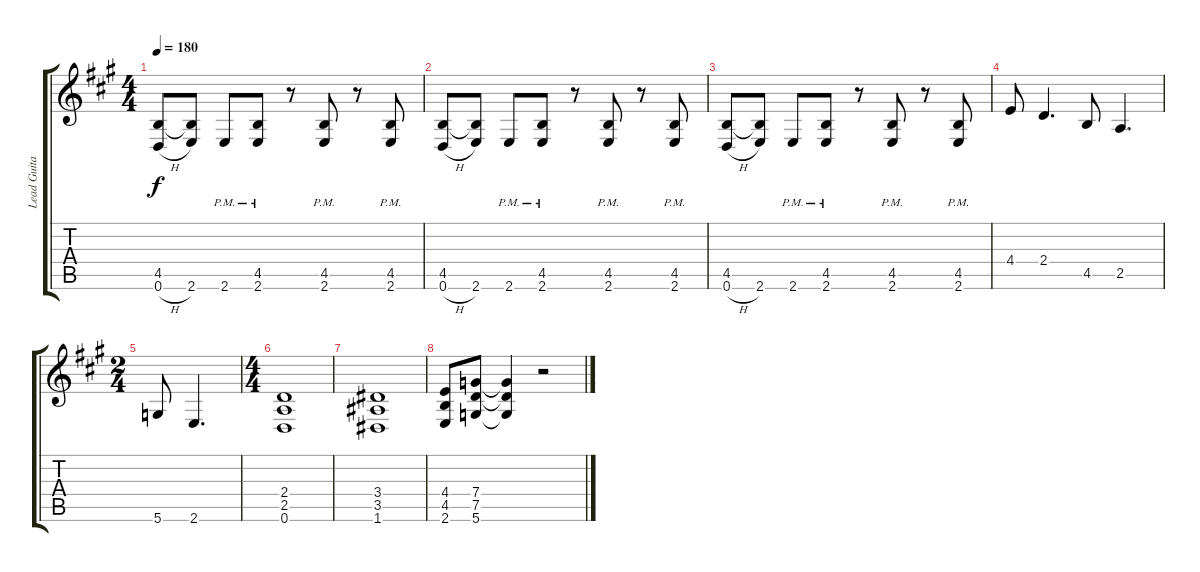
\track ("Lead Guitar" "Lead Guita") {instrument overdrivenguitar}
\staff {score tabs}
\tuning (D4 A3 F3 C3 G2 D2) {hide}
\ts (4 4)
\tempo 180
\clef g2
\ks f#minor
(4.5 0.6{h}).8{dy f} (4.5{t} 2.6).8 2.6{pm}.8 (4.5{pm} 2.6{pm}).8 r.8 (4.5{pm} 2.6{pm}).8 r.8 (4.5{pm} 2.6{pm}).8 |
(4.5 0.6{h}).8 (4.5{t} 2.6).8 2.6{pm}.8 (4.5{pm} 2.6{pm}).8 r.8 (4.5{pm} 2.6{pm}).8 r.8 (4.5{pm} 2.6{pm}).8 |
(4.5 0.6{h}).8 (4.5{t} 2.6).8 2.6{pm}.8 (4.5{pm} 2.6{pm}).8 r.8 (4.5{pm} 2.6{pm}).8 r.8 (4.5{pm} 2.6{pm}).8 |
4.4.8 2.4.4{d} 4.5.8 2.5.4{d} |
\ts (2 4)
5.6.8 2.6.4{d} |
\ts (4 4)
(2.4 2.5 0.6).1 |
(3.4 3.5 1.6).1 |
(4.4 4.5 2.6).8 (7.4 7.5 5.6).8 (7.4{t} 7.5{t} 5.6{t}).4 r.2
